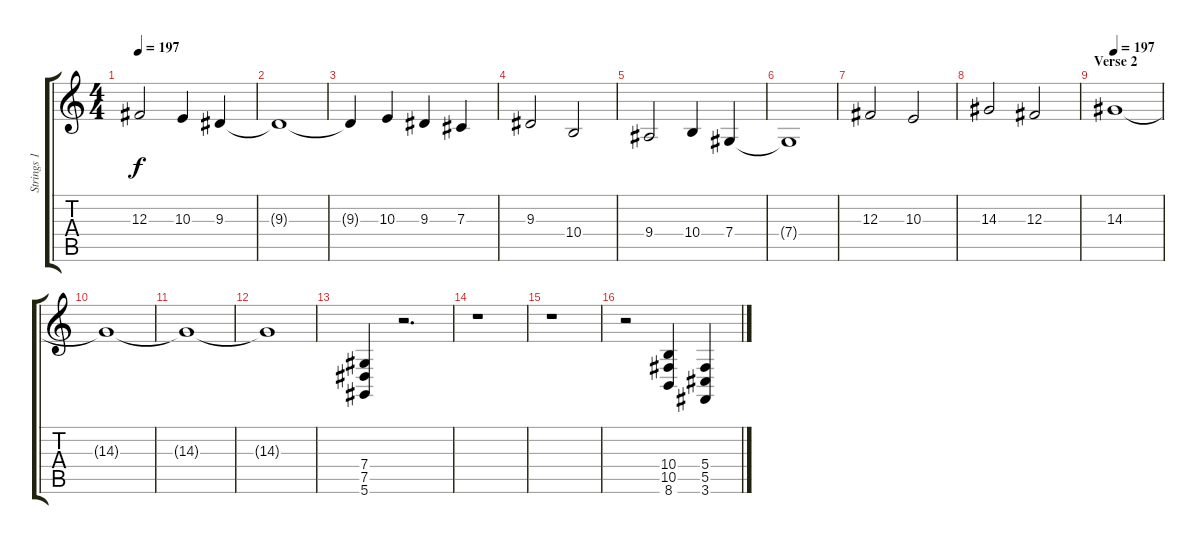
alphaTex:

\track ("Strings 1" "Strings 1") {instrument stringensemble1}
\staff {score tabs}
\tuning (Eb4 Bb3 Gb3 Db3 Ab2 Eb2) {hide}
\ts (4 4)
\tempo 197
\clef g2
\ks c
12.3.2{dy f} 10.3.4 9.3.4 |
9.3{t}.1 |
9.3{t}.4 10.3.4 9.3.4 7.3.4 |
9.3.2 10.4.2 |
9.4.2 10.4.4 7.4.4 |
7.4{t}.1 |
12.3.2 10.3.2 |
14.3.2 12.3.2 |
\section ("" "Verse 2")
\tempo 197
14.3.1 |
14.3{t}.1 |
14.3{t}.1 |
14.3{t}.1{volume 0} |
(7.4 7.5 5.6).4 r.2{d} |
r.1 |
r.1 |
r.2 (10.4 10.5 8.6).4 (5.4 5.5 3.6).4
